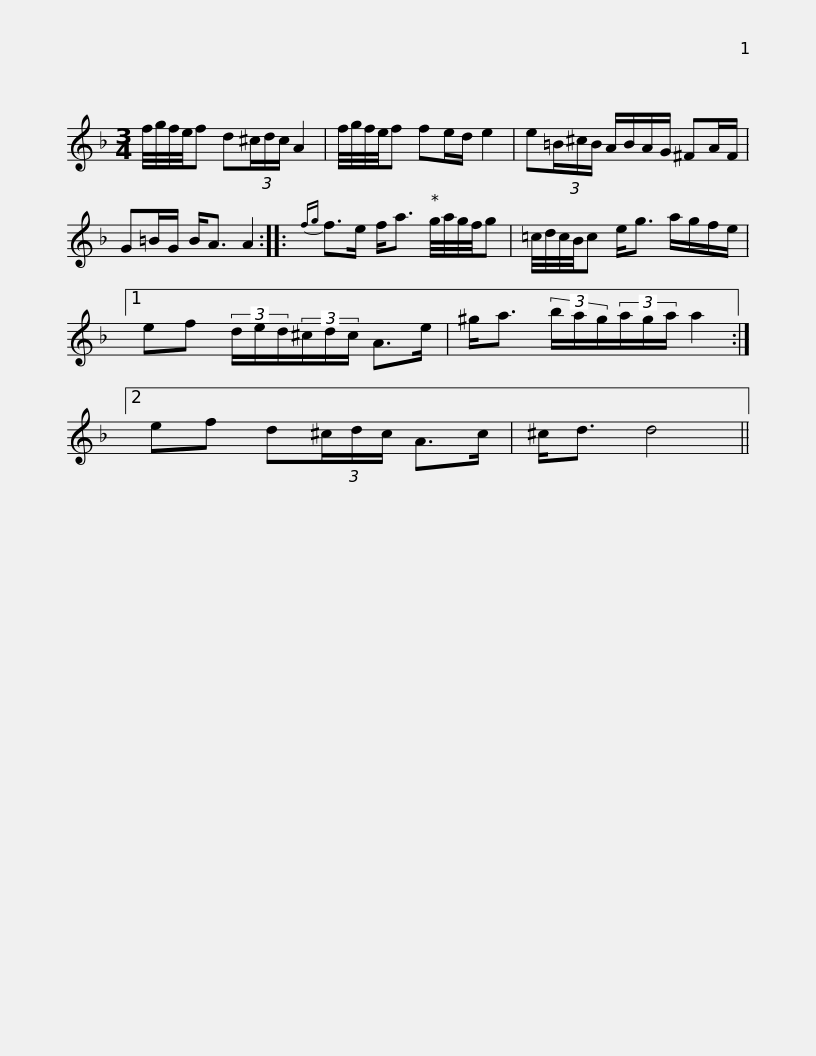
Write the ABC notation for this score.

X:1
L:1/8
M:3/4
I:linebreak $
K:Dmin
V:1 treble
V:1
 f/4g/4f/4e/4f d(3^c/d/c/ A2 | f/4g/4f/4e/4f fe/d/ e2 | e(3=B/^c/B/ A/B/A/G/ ^FA/F/ | G=B/G/ B<A A2 ::${fg} f>e f<a g/4a/4g/4f/4g | %5
 =c/4d/4c/4B/4c e<g a/g/f/e/ |1 ef (3d/e/d/(3^c/d/c/ A>e | ^g<a (3b/a/g/(3a/g/a/ a2 :|2$ ef d(3^c/d/c/ A>c | ^c<d d4 || %10
